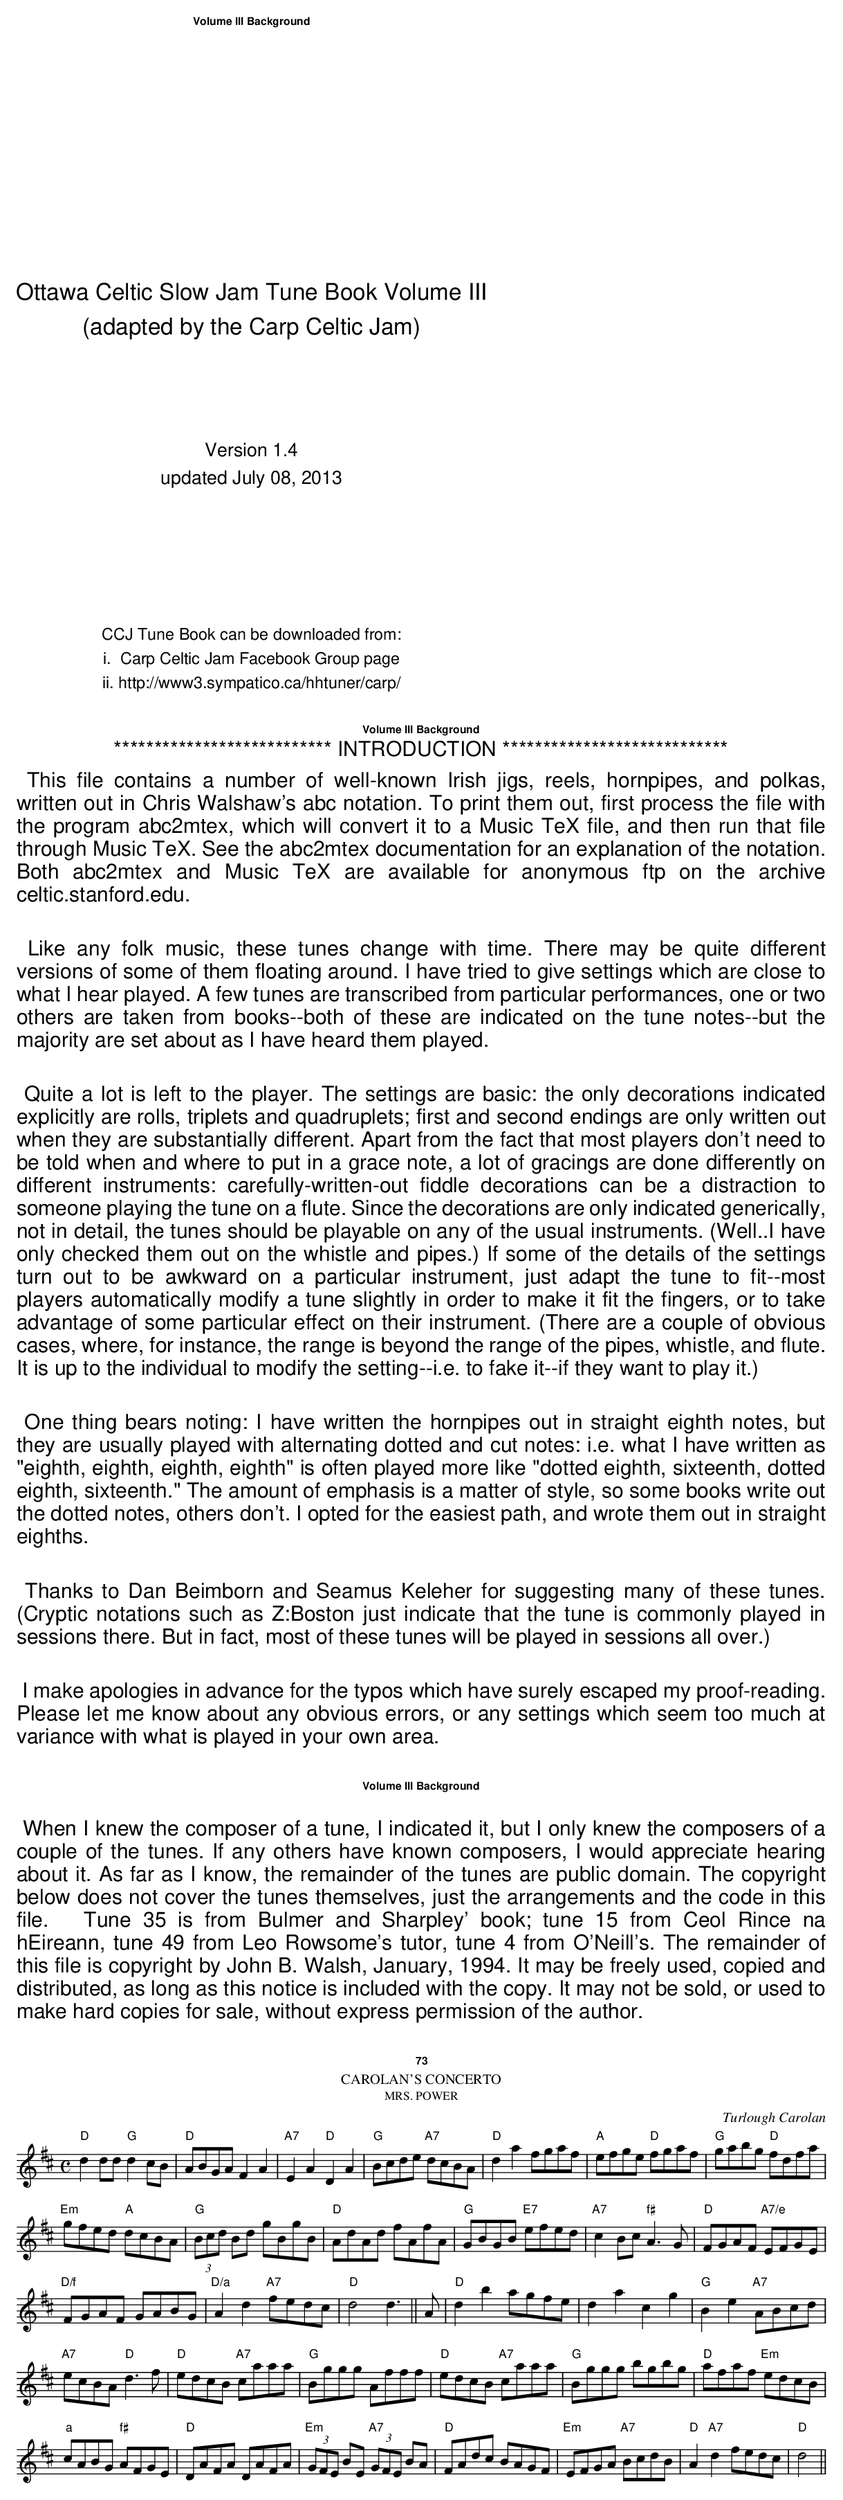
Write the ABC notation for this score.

X:1
T:Carolan's Concerto
T:Mrs. Power
C:Turlough Carolan
M:C
K:D
"D"d2dd"G"d2cB|"D"ABGA F2A2|"A7"E2A2 "D"D2A2|"G"Bcde "A7"dcBA|\
"D"d2a2 fgaf|"A"efge "D"fgaf|"G"gabg "D"fdfa|
"Em"gfed "A"dcBA|"G"(3Bcd Bd gBgB|"D"AdAd fAfA|\
"G"GBGB "E7"efed|"A7"c2Bc "f#"A3G|"D"FGAF "A7/e"EFGE|
"D/f"FGAF GABG|"D/a"A2d2 "A7"fedc|"D"d4 d3||\
A|"D"d2b2 agfe|d2a2 c2g2|"G"B2e2 "A7"ABcd|
"A7"ecBA "D"d3f|"D"edcB "A7"caaa|"G"Bggg Afff|\
"D"edcB "A7"caaa|"G"Bggg bgbg|"D"afaf "Em"edcB|
"a"cABG "f#"AFGE|"D"DAFA DAFA|"Em"(3GFE BE "A7"(3GFE BA|\
"D"FAdc BAGF|"Em"EFGA "A7"BcdB|"D"A2 "A7"d2 fedc|"D"d4||
